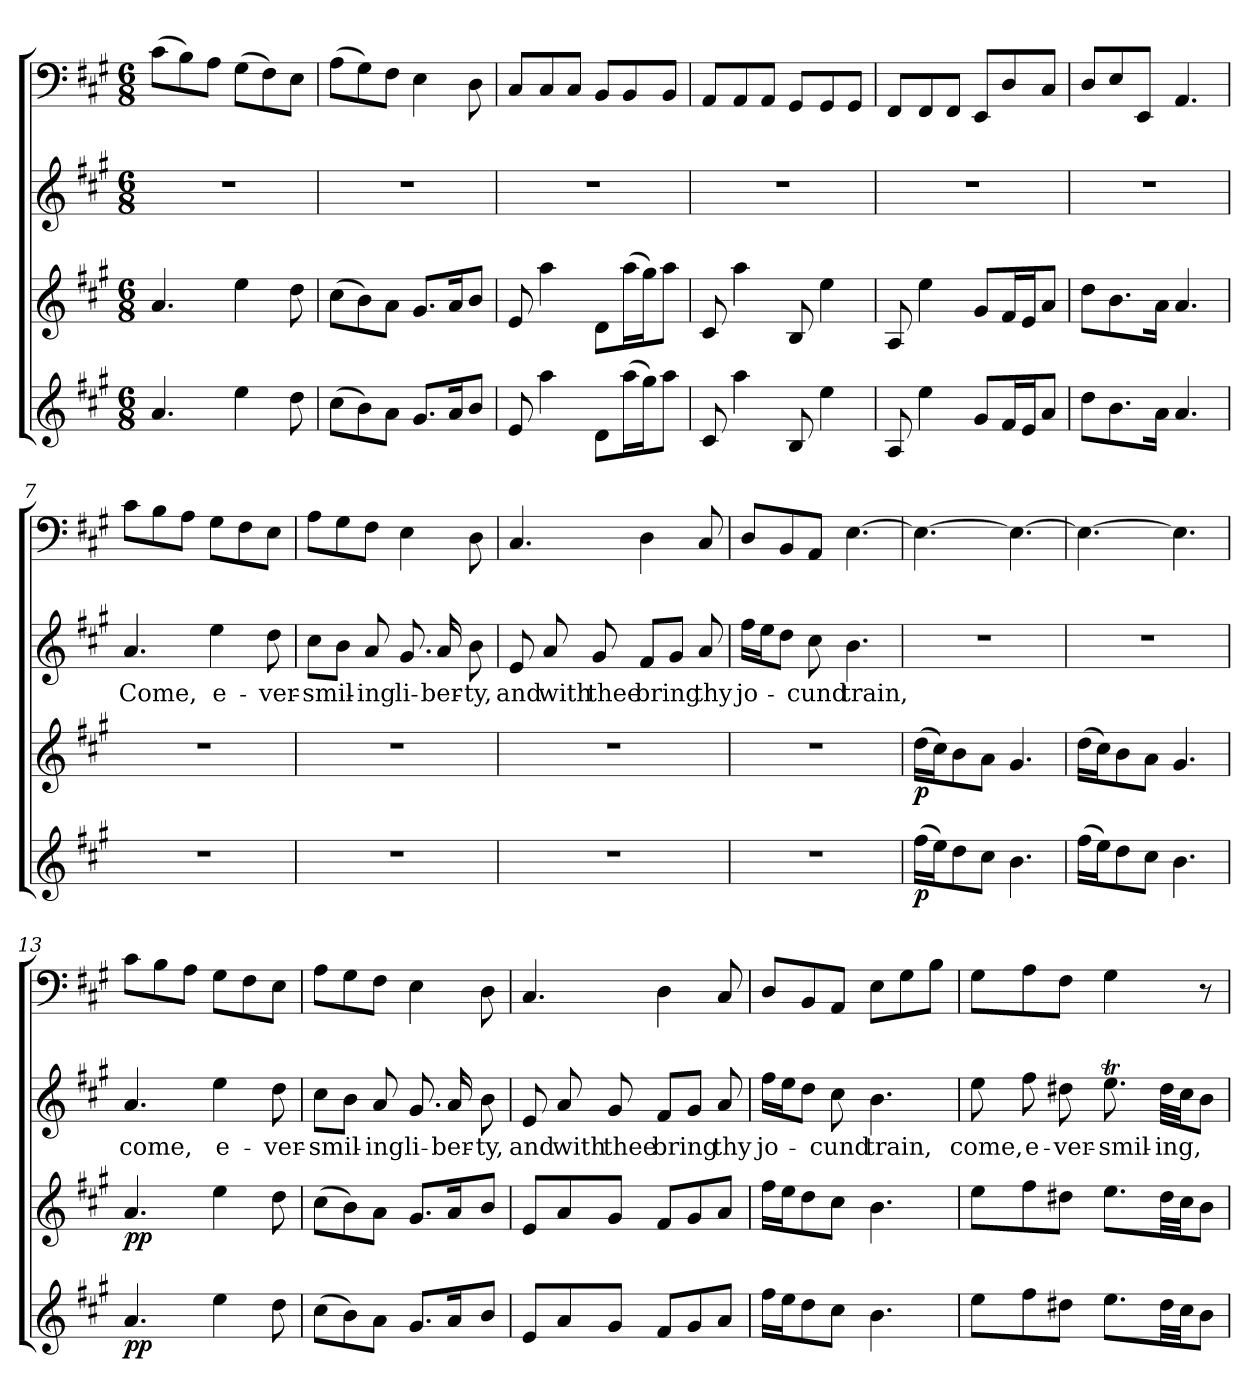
**kern	**dynam	**kern	**dynam	**kern	**text	**kern
*part4	*part4	*part3	*part3	*part2	*part2	*part1
*staff4	*staff4	*staff3	*staff3	*staff2	*staff2	*staff1
*clefG2	*	*clefG2	*	*clefG2	*	*clefF4
*k[f#c#g#]	*	*k[f#c#g#]	*	*k[f#c#g#]	*	*k[f#c#g#]
*A:	*	*A:	*	*A:	*	*A:
*M6/8	*	*M6/8	*	*M6/8	*	*M6/8
=1	=1	=1	=1	=1	=1	=1
4.a/	.	4.a/	.	2.r	.	(8c#\L
.	.	.	.	.	.	8B\)
.	.	.	.	.	.	8A\J
4ee\	.	4ee\	.	.	.	(8G#\L
.	.	.	.	.	.	8F#\)
8dd\	.	8dd\	.	.	.	8E\J
=2	=2	=2	=2	=2	=2	=2
(8cc#\L	.	(8cc#\L	.	2.r	.	(8A\L
8b\)	.	8b\)	.	.	.	8G#\)
8a\J	.	8a\J	.	.	.	8F#\J
8.g#/L	.	8.g#/L	.	.	.	4E\
16a/K	.	16a/K	.	.	.	.
8b/J	.	8b/J	.	.	.	8D\
=3	=3	=3	=3	=3	=3	=3
8e/	.	8e/	.	2.r	.	8C#/L
4aa\	.	4aa\	.	.	.	8C#/
.	.	.	.	.	.	8C#/J
8d\L	.	8d\L	.	.	.	8BB/L
(16aa\L	.	(16aa\L	.	.	.	8BB/
16gg#\J)	.	16gg#\J)	.	.	.	.
8aa\J	.	8aa\J	.	.	.	8BB/J
=4	=4	=4	=4	=4	=4	=4
8c#/	.	8c#/	.	2.r	.	8AA/L
4aa\	.	4aa\	.	.	.	8AA/
.	.	.	.	.	.	8AA/J
8B/	.	8B/	.	.	.	8GG#/L
4ee\	.	4ee\	.	.	.	8GG#/
.	.	.	.	.	.	8GG#/J
=5	=5	=5	=5	=5	=5	=5
8A/	.	8A/	.	2.r	.	8FF#/L
4ee\	.	4ee\	.	.	.	8FF#/
.	.	.	.	.	.	8FF#/J
8g#/L	.	8g#/L	.	.	.	8EE/L
16f#/L	.	16f#/L	.	.	.	8D/
16e/J	.	16e/J	.	.	.	.
8a/J	.	8a/J	.	.	.	8C#/J
=6	=6	=6	=6	=6	=6	=6
8dd\L	.	8dd\L	.	2.r	.	8D/L
8.b\	.	8.b\	.	.	.	8E/
.	.	.	.	.	.	8EE/J
16a\Jk	.	16a\Jk	.	.	.	.
4.a/	.	4.a/	.	.	.	4.AA/
=7	=7	=7	=7	=7	=7	=7
2.r	.	2.r	.	4.a/	Come,	8c#\L
.	.	.	.	.	.	8B\
.	.	.	.	.	.	8A\J
.	.	.	.	4ee\	e-	8G#\L
.	.	.	.	.	.	8F#\
.	.	.	.	8dd\	-ver-	8E\J
=8	=8	=8	=8	=8	=8	=8
2.r	.	2.r	.	8cc#\L	-smil-	8A\L
.	.	.	.	8b\J	.	8G#\
.	.	.	.	8a/	-ing	8F#\J
.	.	.	.	8.g#/	li-	4E\
.	.	.	.	16a/	-ber-	.
.	.	.	.	8b\	-ty,	8D\
=9	=9	=9	=9	=9	=9	=9
2.r	.	2.r	.	8e/	and	4.C#/
.	.	.	.	8a/	with	.
.	.	.	.	8g#/	thee	.
.	.	.	.	8f#/L	bring	4D\
.	.	.	.	8g#/J	.	.
.	.	.	.	8a/	thy	8C#/
=10	=10	=10	=10	=10	=10	=10
2.r	.	2.r	.	16ff#\LL	jo-	8D/L
.	.	.	.	16ee\J	.	.
.	.	.	.	8dd\J	.	8BB/
.	.	.	.	8cc#\	-cund	8AA/J
.	.	.	.	4.b\	train,	[4.E\
=11	=11	=11	=11	=11	=11	=11
(16ff#\LL	p	(16dd\LL	p	2.r	.	4.E\_
16ee\J)	.	16cc#\J)	.	.	.	.
8dd\	.	8b\	.	.	.	.
8cc#\J	.	8a\J	.	.	.	.
4.b\	.	4.g#/	.	.	.	4.E\_
=12	=12	=12	=12	=12	=12	=12
(16ff#\LL	.	(16dd\LL	.	2.r	.	4.E\_
16ee\J)	.	16cc#\J)	.	.	.	.
8dd\	.	8b\	.	.	.	.
8cc#\J	.	8a\J	.	.	.	.
4.b\	.	4.g#/	.	.	.	4.E\]
=13	=13	=13	=13	=13	=13	=13
4.a/	pp	4.a/	pp	4.a/	come,	8c#\L
.	.	.	.	.	.	8B\
.	.	.	.	.	.	8A\J
4ee\	.	4ee\	.	4ee\	e-	8G#\L
.	.	.	.	.	.	8F#\
8dd\	.	8dd\	.	8dd\	-ver-	8E\J
=14	=14	=14	=14	=14	=14	=14
(8cc#\L	.	(8cc#\L	.	8cc#\L	-smil-	8A\L
8b\)	.	8b\)	.	8b\J	.	8G#\
8a\J	.	8a\J	.	8a/	-ing	8F#\J
8.g#/L	.	8.g#/L	.	8.g#/	li-	4E\
16a/K	.	16a/K	.	16a/	-ber-	.
8b/J	.	8b/J	.	8b\	-ty,	8D\
=15	=15	=15	=15	=15	=15	=15
8e/L	.	8e/L	.	8e/	and	4.C#/
8a/	.	8a/	.	8a/	with	.
8g#/J	.	8g#/J	.	8g#/	thee	.
8f#/L	.	8f#/L	.	8f#/L	bring	4D\
8g#/	.	8g#/	.	8g#/J	.	.
8a/J	.	8a/J	.	8a/	thy	8C#/
=16	=16	=16	=16	=16	=16	=16
16ff#\LL	.	16ff#\LL	.	16ff#\LL	jo-	8D/L
16ee\J	.	16ee\J	.	16ee\J	.	.
8dd\	.	8dd\	.	8dd\J	.	8BB/
8cc#\J	.	8cc#\J	.	8cc#\	-cund	8AA/J
4.b\	.	4.b\	.	4.b\	train,	8E\L
.	.	.	.	.	.	8G#\
.	.	.	.	.	.	8B\J
=17	=17	=17	=17	=17	=17	=17
8ee\L	.	8ee\L	.	8ee\	come,	8G#\L
8ff#\	.	8ff#\	.	8ff#\	e-	8A\
8dd#X\J	.	8dd#X\J	.	8dd#X\	-ver-	8F#\J
8.ee\L	.	8.ee\L	.	8.eeT\	-smil-	4G#\
32dd#\LL	.	32dd#\LL	.	32dd#\LLL	-ing,	.
32cc#\JJ	.	32cc#\JJ	.	32cc#\JJ	.	.
8b\J	.	8b\J	.	8b\J	.	8r
=	=	=	=	=	=	=
*-	*-	*-	*-	*-	*-	*-
